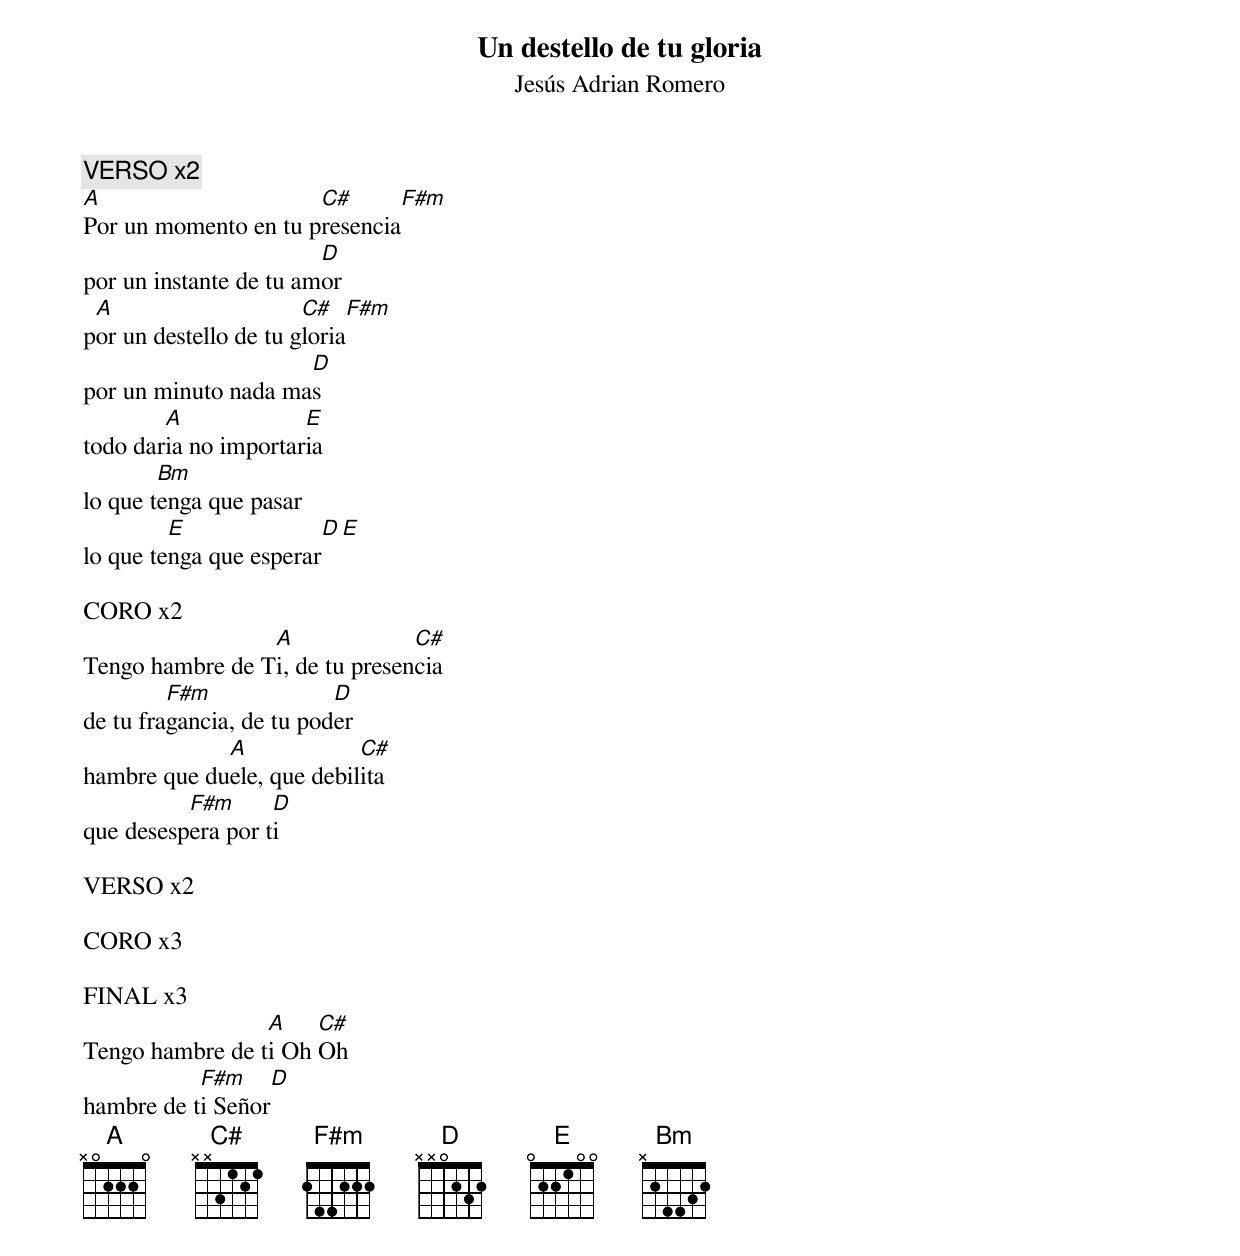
Un destello de tu gloria
Jesús Adrian Romero

VERSO x2
A                     C#      F#m
Por un momento en tu presencia
                        D
por un instante de tu amor
 A                     C#    F#m
por un destello de tu gloria
                     D
por un minuto nada mas
        A             E
todo daria no importaria
        Bm
lo que tenga que pasar
         E               D E
lo que tenga que esperar

CORO x2
                 A              C#
Tengo hambre de Ti, de tu presencia
         F#m              D
de tu fragancia, de tu poder
             A             C#
hambre que duele, que debilita
          F#m      D
que desespera por ti

VERSO x2

CORO x3

FINAL x3
                 A    C#
Tengo hambre de ti Oh Oh
           F#m     D
hambre de ti Señor
